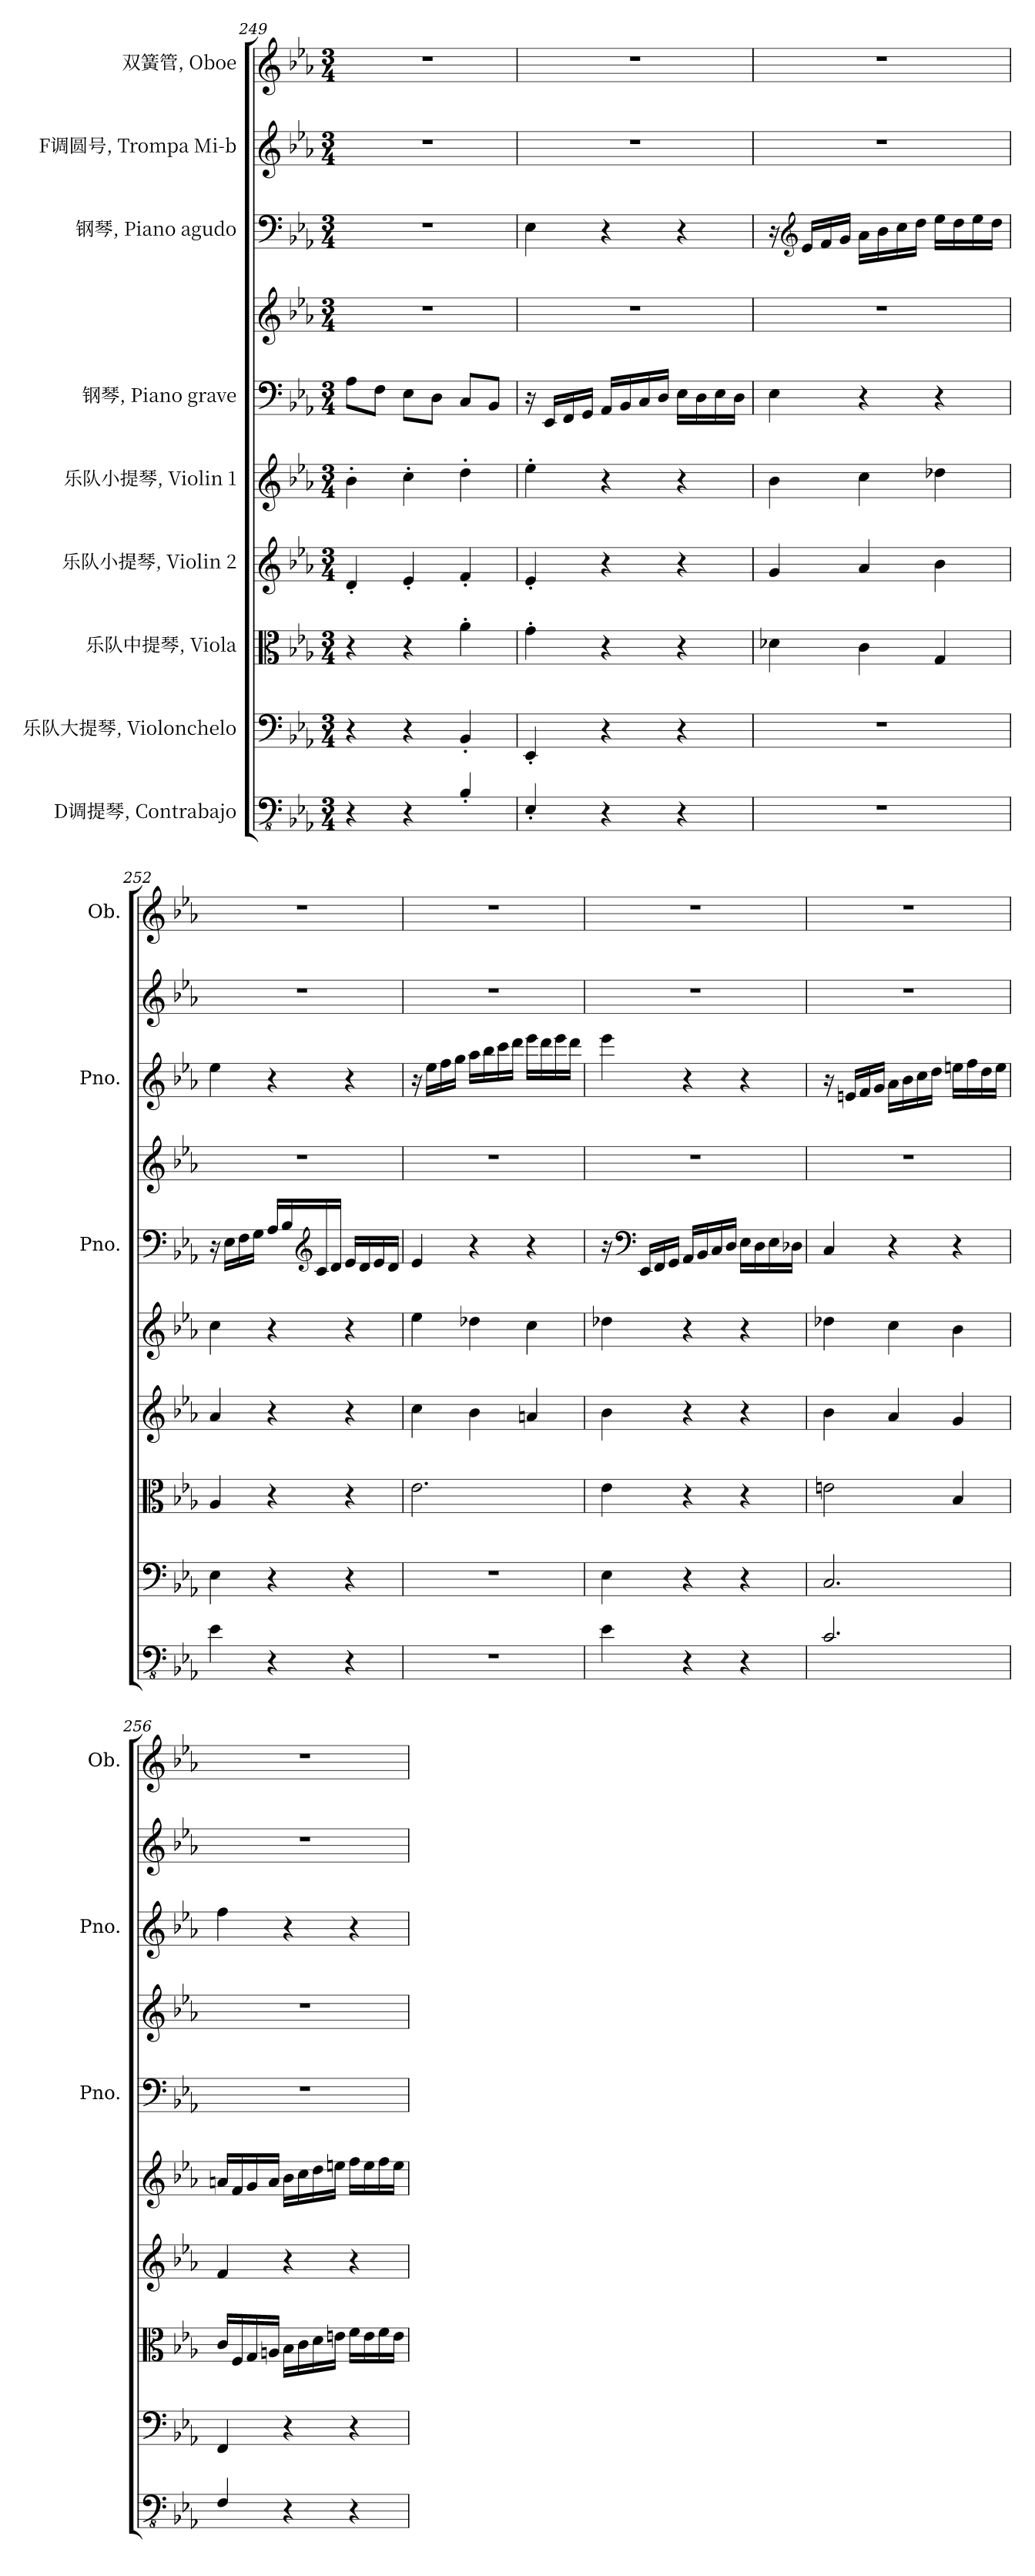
**kern	**kern	**kern	**kern	**kern	**kern	**kern	**kern	**kern	**kern
*part9	*part8	*part7	*part6	*part5	*part4	*part4	*part3	*part2	*part1
*staff10	*staff9	*staff8	*staff7	*staff6	*staff5	*staff4	*staff3	*staff2	*staff1
*I"D调提琴, Contrabajo	*I"乐队大提琴, Violonchelo	*I"乐队中提琴, Viola	*I"乐队小提琴, Violin 2	*I"乐队小提琴, Violin 1	*I"钢琴, Piano grave	*	*I"钢琴, Piano agudo	*I"F调圆号, Trompa Mi-b	*I"双簧管, Oboe
*	*	*	*	*	*I'Pno.	*	*I'Pno.	*	*I'Ob.
*clefFv4	*clefF4	*clefC3	*clefG2	*clefG2	*clefF4	*clefG2	*clefF4	*clefG2	*clefG2
*ITrd7c12	*	*	*	*	*	*	*	*ITrd4c7	*
*k[b-e-a-]	*k[b-e-a-]	*k[b-e-a-]	*k[b-e-a-]	*k[b-e-a-]	*k[b-e-a-]	*k[b-e-a-]	*k[b-e-a-]	*k[b-e-a-d-]	*k[b-e-a-]
*M3/4	*M3/4	*M3/4	*M3/4	*M3/4	*M3/4	*M3/4	*M3/4	*M3/4	*M3/4
=249	=249	=249	=249	=249	=249	=249	=249	=249	=249
4r	4r	4r	4d'/	4b-'\	8A-\L	2.r	2.r	2.r	2.r
.	.	.	.	.	8F\J	.	.	.	.
4r	4r	4r	4e-'/	4cc'\	8E-\L	.	.	.	.
.	.	.	.	.	8D\J	.	.	.	.
4BBB-'/	4BB-'/	4a-'\	4f'/	4dd'\	8C/L	.	.	.	.
.	.	.	.	.	8BB-/J	.	.	.	.
=250	=250	=250	=250	=250	=250	=250	=250	=250	=250
*	*	*	*	*	*	*	*	*	*MM140
4EEE-'/	4EE-'/	4g'\	4e-'/	4ee-'\	16r	2.r	4E-\	2.r	2.r
.	.	.	.	.	16EE-/LL	.	.	.	.
.	.	.	.	.	16FF/	.	.	.	.
.	.	.	.	.	16GG/JJ	.	.	.	.
4r	4r	4r	4r	4r	16AA-/LL	.	4r	.	.
.	.	.	.	.	16BB-/	.	.	.	.
.	.	.	.	.	16C/	.	.	.	.
.	.	.	.	.	16D/JJ	.	.	.	.
4r	4r	4r	4r	4r	16E-\LL	.	4r	.	.
.	.	.	.	.	16D\	.	.	.	.
.	.	.	.	.	16E-\	.	.	.	.
.	.	.	.	.	16D\JJ	.	.	.	.
!!LO:PB:g=z
=251	=251	=251	=251	=251	=251	=251	=251	=251	=251
2.r	2.r	4d-X\	4g/	4b-\	4E-\	2.r	16r	2.r	2.r
*	*	*	*	*	*	*	*clefG2	*	*
.	.	.	.	.	.	.	16e-/LL	.	.
.	.	.	.	.	.	.	16f/	.	.
.	.	.	.	.	.	.	16g/JJ	.	.
.	.	4c\	4a-/	4cc\	4r	.	16a-\LL	.	.
.	.	.	.	.	.	.	16b-\	.	.
.	.	.	.	.	.	.	16cc\	.	.
.	.	.	.	.	.	.	16dd\JJ	.	.
.	.	4G/	4b-\	4dd-X\	4r	.	16ee-\LL	.	.
.	.	.	.	.	.	.	16dd\	.	.
.	.	.	.	.	.	.	16ee-\	.	.
.	.	.	.	.	.	.	16dd\JJ	.	.
=252	=252	=252	=252	=252	=252	=252	=252	=252	=252
*	*	*	*	*	*	*	*	*	*MM136
4EE-\	4E-\	4A-/	4a-/	4cc\	16r	2.r	4ee-\	2.r	2.r
.	.	.	.	.	16E-\LL	.	.	.	.
.	.	.	.	.	16F\	.	.	.	.
.	.	.	.	.	16G\JJ	.	.	.	.
4r	4r	4r	4r	4r	16A-/LL	.	4r	.	.
.	.	.	.	.	16B-/	.	.	.	.
*	*	*	*	*	*clefG2	*	*	*	*
.	.	.	.	.	16c/	.	.	.	.
.	.	.	.	.	16d/JJ	.	.	.	.
4r	4r	4r	4r	4r	16e-/LL	.	4r	.	.
.	.	.	.	.	16d/	.	.	.	.
.	.	.	.	.	16e-/	.	.	.	.
.	.	.	.	.	16d/JJ	.	.	.	.
!!LO:PB:g=z
=253	=253	=253	=253	=253	=253	=253	=253	=253	=253
2.r	2.r	2.e-\	4cc\	4ee-\	4e-/	2.r	16r	2.r	2.r
.	.	.	.	.	.	.	16ee-\LL	.	.
.	.	.	.	.	.	.	16ff\	.	.
.	.	.	.	.	.	.	16gg\JJ	.	.
.	.	.	4b-\	4dd-X\	4r	.	16aa-\LL	.	.
.	.	.	.	.	.	.	16bb-\	.	.
.	.	.	.	.	.	.	16ccc\	.	.
.	.	.	.	.	.	.	16ddd\JJ	.	.
.	.	.	4an/	4cc\	4r	.	16eee-\LL	.	.
.	.	.	.	.	.	.	16ddd\	.	.
.	.	.	.	.	.	.	16eee-\	.	.
.	.	.	.	.	.	.	16ddd\JJ	.	.
=254	=254	=254	=254	=254	=254	=254	=254	=254	=254
*	*	*	*	*	*	*	*	*	*MM132
4EE-\	4E-\	4e-\	4b-\	4dd-X\	16r	2.r	4eee-\	2.r	2.r
*	*	*	*	*	*clefF4	*	*	*	*
.	.	.	.	.	16EE-/LL	.	.	.	.
.	.	.	.	.	16FF/	.	.	.	.
.	.	.	.	.	16GG/JJ	.	.	.	.
4r	4r	4r	4r	4r	16AA-/LL	.	4r	.	.
.	.	.	.	.	16BB-/	.	.	.	.
.	.	.	.	.	16C/	.	.	.	.
.	.	.	.	.	16D/JJ	.	.	.	.
4r	4r	4r	4r	4r	16E-\LL	.	4r	.	.
.	.	.	.	.	16D\	.	.	.	.
.	.	.	.	.	16E-\	.	.	.	.
.	.	.	.	.	16D-X\JJ	.	.	.	.
!!LO:PB:g=z
=255	=255	=255	=255	=255	=255	=255	=255	=255	=255
2.CC/	2.C/	2en\	4b-\	4dd-X\	4C/	2.r	16r	2.r	2.r
.	.	.	.	.	.	.	16en/LL	.	.
.	.	.	.	.	.	.	16f/	.	.
.	.	.	.	.	.	.	16g/JJ	.	.
.	.	.	4a-/	4cc\	4r	.	16a-\LL	.	.
.	.	.	.	.	.	.	16b-\	.	.
.	.	.	.	.	.	.	16cc\	.	.
.	.	.	.	.	.	.	16dd\JJ	.	.
.	.	4B-/	4g/	4b-\	4r	.	16een\LL	.	.
.	.	.	.	.	.	.	16ff\	.	.
.	.	.	.	.	.	.	16dd\	.	.
.	.	.	.	.	.	.	16ee\JJ	.	.
=256	=256	=256	=256	=256	=256	=256	=256	=256	=256
*	*	*	*	*	*	*	*	*	*MM136
4FFF/	4FF/	16c/LL	4f/	16an/LL	2.r	2.r	4ff\	2.r	2.r
.	.	16F/	.	16f/	.	.	.	.	.
.	.	16G/	.	16g/	.	.	.	.	.
.	.	16An/JJ	.	16a/JJ	.	.	.	.	.
4r	4r	16B-\LL	4r	16b-\LL	.	.	4r	.	.
.	.	16c\	.	16cc\	.	.	.	.	.
.	.	16d\	.	16dd\	.	.	.	.	.
.	.	16en\JJ	.	16een\JJ	.	.	.	.	.
4r	4r	16f\LL	4r	16ff\LL	.	.	4r	.	.
.	.	16e\	.	16ee\	.	.	.	.	.
.	.	16f\	.	16ff\	.	.	.	.	.
.	.	16e\JJ	.	16ee\JJ	.	.	.	.	.
=	=	=	=	=	=	=	=	=	=
*-	*-	*-	*-	*-	*-	*-	*-	*-	*-
